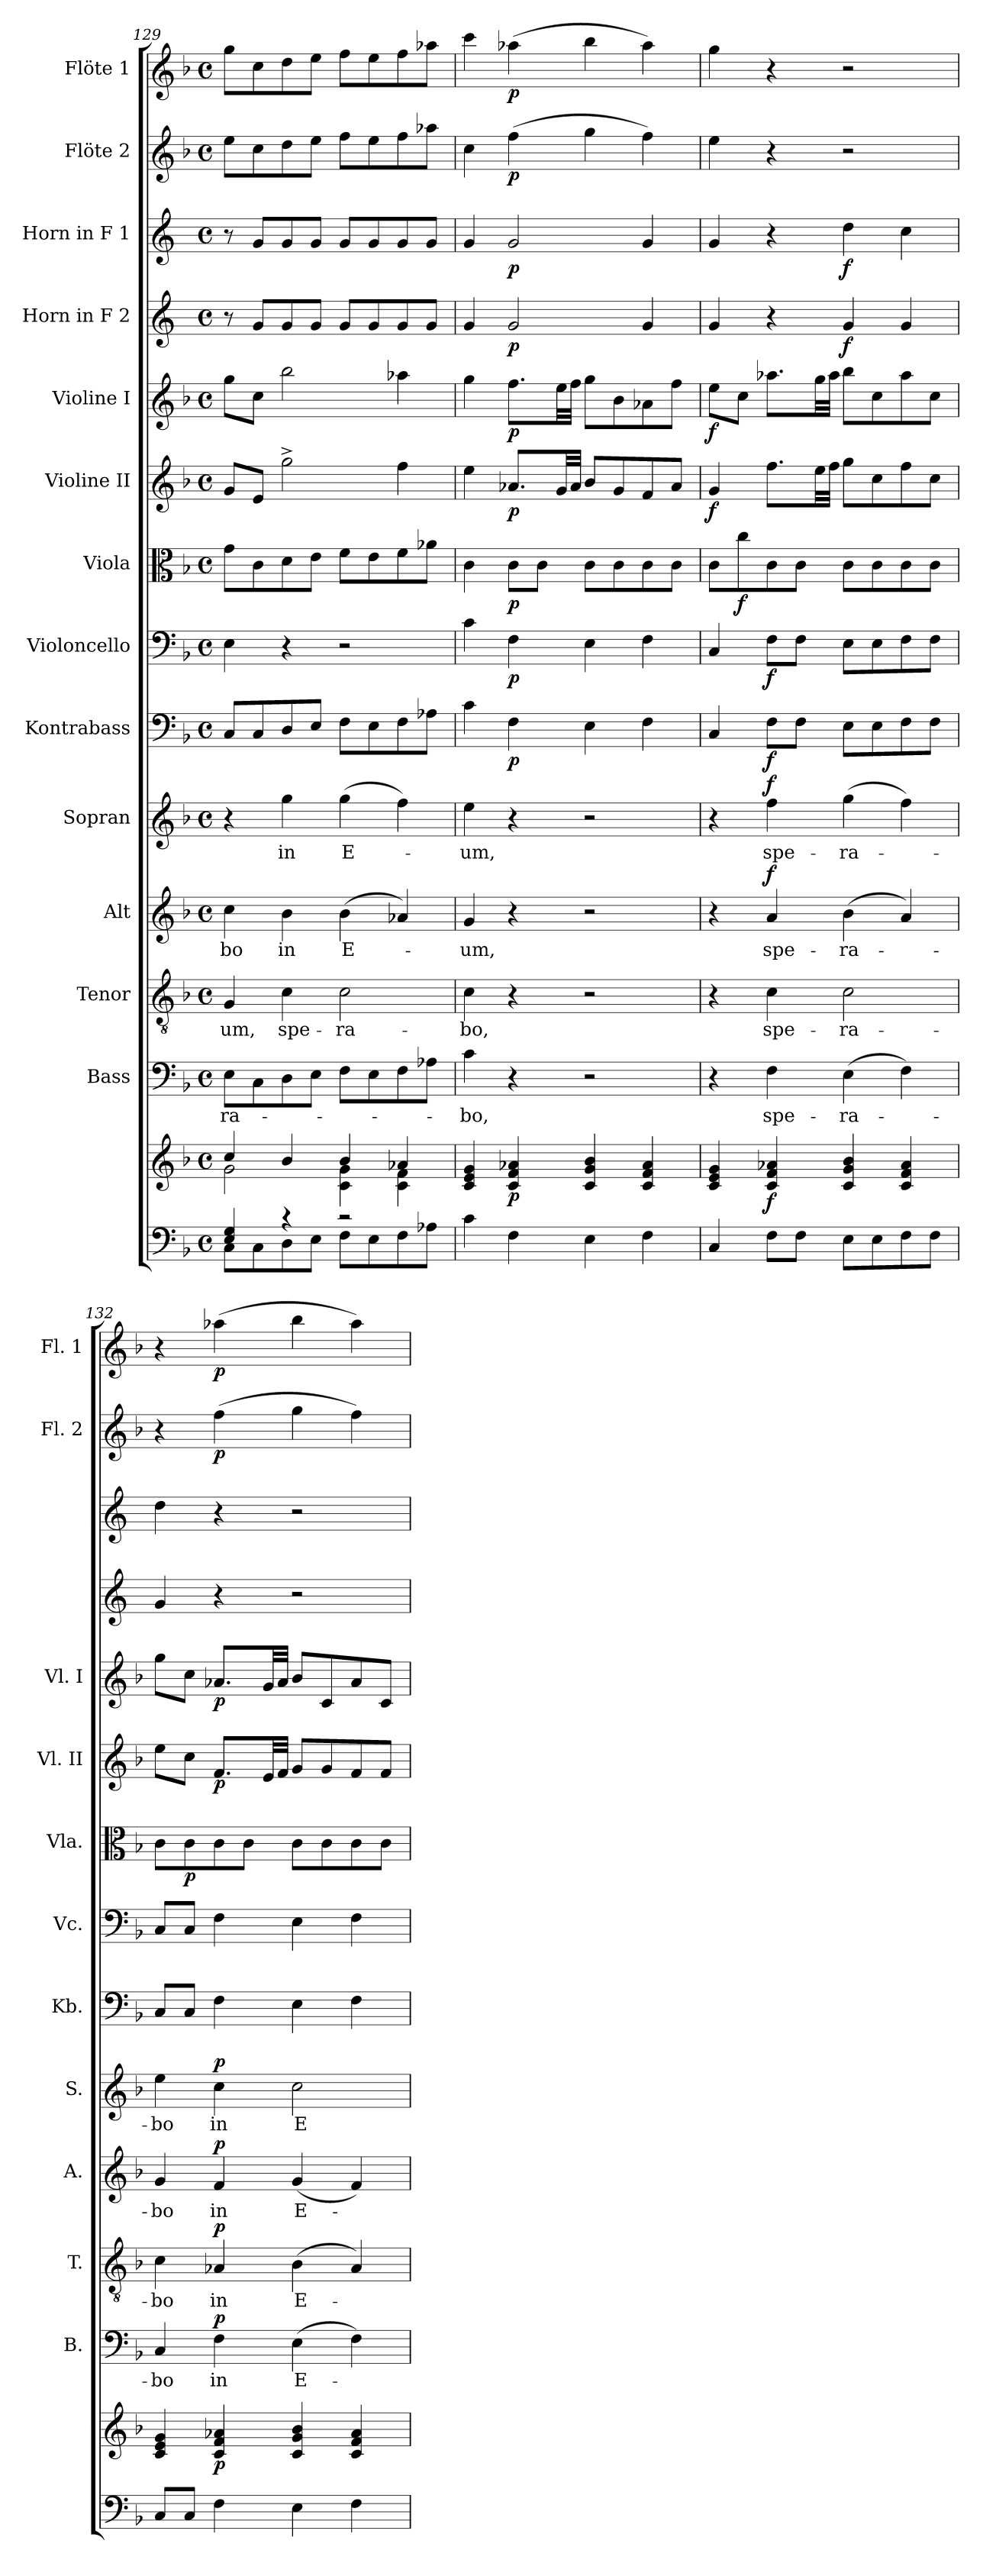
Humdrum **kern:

**kern	**kern	**dynam	**kern	**text	**dynam	**kern	**text	**dynam	**kern	**text	**dynam	**kern	**text	**dynam	**kern	**dynam	**kern	**dynam	**kern	**dynam	**kern	**dynam	**kern	**dynam	**kern	**dynam	**kern	**dynam	**kern	**dynam	**kern	**dynam
*part14	*part14	*part14	*part13	*part13	*part13	*part12	*part12	*part12	*part11	*part11	*part11	*part10	*part10	*part10	*part9	*part9	*part8	*part8	*part7	*part7	*part6	*part6	*part5	*part5	*part4	*part4	*part3	*part3	*part2	*part2	*part1	*part1
*staff15	*staff14	*staff14/15	*staff13	*staff13	*staff13	*staff12	*staff12	*staff12	*staff11	*staff11	*staff11	*staff10	*staff10	*staff10	*staff9	*staff9	*staff8	*staff8	*staff7	*staff7	*staff6	*staff6	*staff5	*staff5	*staff4	*staff4	*staff3	*staff3	*staff2	*staff2	*staff1	*staff1
*	*	*	*I"Bass	*	*	*I"Tenor	*	*	*I"Alt	*	*	*I"Sopran	*	*	*I"Kontrabass	*	*I"Violoncello	*	*I"Viola	*	*I"Violine II	*	*I"Violine I	*	*I"Horn in F 2	*	*I"Horn in F 1	*	*I"Flöte 2	*	*I"Flöte 1	*
*	*	*	*I'B.	*	*	*I'T.	*	*	*I'A.	*	*	*I'S.	*	*	*I'Kb.	*	*I'Vc.	*	*I'Vla.	*	*I'Vl. II	*	*I'Vl. I	*	*	*	*	*	*I'Fl. 2	*	*I'Fl. 1	*
*clefF4	*clefG2	*	*clefF4	*	*	*clefGv2	*	*	*clefG2	*	*	*clefG2	*	*	*clefF4	*	*clefF4	*	*clefC3	*	*clefG2	*	*clefG2	*	*clefG2	*	*clefG2	*	*clefG2	*	*clefG2	*
*	*	*	*	*	*	*	*	*	*	*	*	*	*	*	*ITrd7c12	*	*	*	*	*	*	*	*	*	*ITrd4c7	*	*ITrd4c7	*	*	*	*	*
*k[b-]	*k[b-]	*	*k[b-]	*	*	*k[b-]	*	*	*k[b-]	*	*	*k[b-]	*	*	*k[b-]	*	*k[b-]	*	*k[b-]	*	*k[b-]	*	*k[b-]	*	*k[b-]	*	*k[b-]	*	*k[b-]	*	*k[b-]	*
*F:	*F:	*	*F:	*	*	*F:	*	*	*F:	*	*	*F:	*	*	*F:	*	*F:	*	*F:	*	*F:	*	*F:	*	*F:	*	*F:	*	*F:	*	*F:	*
*M4/4	*M4/4	*	*M4/4	*	*	*M4/4	*	*	*M4/4	*	*	*M4/4	*	*	*M4/4	*	*M4/4	*	*M4/4	*	*M4/4	*	*M4/4	*	*M4/4	*	*M4/4	*	*M4/4	*	*M4/4	*
*met(c)	*met(c)	*	*met(c)	*	*	*met(c)	*	*	*met(c)	*	*	*met(c)	*	*	*met(c)	*	*met(c)	*	*met(c)	*	*met(c)	*	*met(c)	*	*met(c)	*	*met(c)	*	*met(c)	*	*met(c)	*
=129	=129	=129	=129	=129	=129	=129	=129	=129	=129	=129	=129	=129	=129	=129	=129	=129	=129	=129	=129	=129	=129	=129	=129	=129	=129	=129	=129	=129	=129	=129	=129	=129
*^	*^	*	*	*	*	*	*	*	*	*	*	*	*	*	*	*	*	*	*	*	*	*	*	*	*	*	*	*	*	*	*	*
!	!	!	!	!	!	!LO:LY:b	!	!	!LO:LY:b	!	!	!LO:LY:b	!	!	!	!	!	!	!	!	!	!	!	!	!	!	!	!	!	!	!	!	!	!
4E/ 4G/	8C\L	4cc/	2g\	.	8E\L	-ra-	.	4G/	-um,	.	4cc\	-bo	.	4r	.	.	8CC/L	.	4E\	.	8g\L	.	8g/L	.	8gg\L	.	8r	.	8r	.	8ee\L	.	8gg\L	.
.	8C\	.	.	.	8C\	.	.	.	.	.	.	.	.	.	.	.	8CC/	.	.	.	8c\	.	8e/J	.	8cc\J	.	8c/L	.	8c/L	.	8cc\	.	8cc\	.
!	!	!	!	!	!	!	!	!	!LO:LY:b	!	!	!LO:LY:b	!	!	!LO:LY:b	!	!	!	!	!	!	!	!	!	!	!	!	!	!	!	!	!	!	!
4rc	8D\	4b-/	.	.	8D\	.	.	4c\	spe-	.	4b-\	in	.	4gg\	in	.	8DD/	.	4r	.	8d\	.	2gg^>\	.	2bb-\	.	8c/	.	8c/	.	8dd\	.	8dd\	.
.	8E\J	.	.	.	8E\J	.	.	.	.	.	.	.	.	.	.	.	8EE/J	.	.	.	8e\J	.	.	.	.	.	8c/J	.	8c/J	.	8ee\J	.	8ee\J	.
!	!	!	!	!	!	!	!	!	!LO:LY:b	!	!	!LO:LY:b	!	!	!LO:LY:b	!	!	!	!	!	!	!	!	!	!	!	!	!	!	!	!	!	!	!
2rc	8F\L	4b-/	4c\ 4g\	.	8F\L	.	.	2c\	-ra-	.	(>4b-\	E-	.	(>4gg\	E-	.	8FF\L	.	2r	.	8f\L	.	.	.	.	.	8c/L	.	8c/L	.	8ff\L	.	8ff\L	.
.	8E\	.	.	.	8E\	.	.	.	.	.	.	.	.	.	.	.	8EE\	.	.	.	8e\	.	.	.	.	.	8c/	.	8c/	.	8ee\	.	8ee\	.
.	8F\	4a-X/	4c\ 4f\	.	8F\	.	.	.	.	.	4a-X/)	.	.	4ff\)	.	.	8FF\	.	.	.	8f\	.	4ff\	.	4aa-X\	.	8c/	.	8c/	.	8ff\	.	8ff\	.
.	8A-X\J	.	.	.	8A-X\J	.	.	.	.	.	.	.	.	.	.	.	8AA-X\J	.	.	.	8a-X\J	.	.	.	.	.	8c/J	.	8c/J	.	8aa-X\J	.	8aa-X\J	.
*	*	*v	*v	*	*	*	*	*	*	*	*	*	*	*	*	*	*	*	*	*	*	*	*	*	*	*	*	*	*	*	*	*	*	*
=130	=130	=130	=130	=130	=130	=130	=130	=130	=130	=130	=130	=130	=130	=130	=130	=130	=130	=130	=130	=130	=130	=130	=130	=130	=130	=130	=130	=130	=130	=130	=130	=130	=130
!	!	!	!	!	!LO:LY:b	!	!	!LO:LY:b	!	!	!LO:LY:b	!	!	!LO:LY:b	!	!	!	!	!	!	!	!	!	!	!	!	!	!	!	!	!	!	!
*v	*v	*	*	*	*	*	*	*	*	*	*	*	*	*	*	*	*	*	*	*	*	*	*	*	*	*	*	*	*	*	*	*	*
4c\	4c/ 4e/ 4g/	.	4c\	-bo,	.	4c\	-bo,	.	4g/	-um,	.	4ee\	-um,	.	4C\	.	4c\	.	4c\	.	4ee\	.	4gg\	.	4c/	.	4c/	.	4cc\	.	4ccc\	.
!	!	!LO:DY:b	!	!	!	!	!	!	!	!	!	!	!	!	!	!LO:DY:b	!	!LO:DY:b	!	!LO:DY:b	!	!LO:DY:b	!	!LO:DY:b	!	!LO:DY:b	!	!LO:DY:b	!	!LO:DY:b	!	!LO:DY:b
4F\	4c/ 4f/ 4a-X/	p	4r	.	.	4r	.	.	4r	.	.	4r	.	.	4FF\	p	4F\	p	8c\L	p	8.a-X/L	p	8.ff\L	p	2c/	p	2c/	p	(>4ff\	p	(>4aa-X\	p
.	.	.	.	.	.	.	.	.	.	.	.	.	.	.	.	.	.	.	8c\J	.	.	.	.	.	.	.	.	.	.	.	.	.
.	.	.	.	.	.	.	.	.	.	.	.	.	.	.	.	.	.	.	.	.	32g/LL	.	32ee\LL	.	.	.	.	.	.	.	.	.
.	.	.	.	.	.	.	.	.	.	.	.	.	.	.	.	.	.	.	.	.	32a-/JJJ	.	32ff\JJJ	.	.	.	.	.	.	.	.	.
4E\	4c/ 4g/ 4b-/	.	2r	.	.	2r	.	.	2r	.	.	2r	.	.	4EE\	.	4E\	.	8c\L	.	8b-/L	.	8gg\L	.	.	.	.	.	4gg\	.	4bb-\	.
.	.	.	.	.	.	.	.	.	.	.	.	.	.	.	.	.	.	.	8c\	.	8g/	.	8b-\	.	.	.	.	.	.	.	.	.
4F\	4c/ 4f/ 4a-/	.	.	.	.	.	.	.	.	.	.	.	.	.	4FF\	.	4F\	.	8c\	.	8f/	.	8a-X\	.	4c/	.	4c/	.	4ff\)	.	4aa-\)	.
.	.	.	.	.	.	.	.	.	.	.	.	.	.	.	.	.	.	.	8c\J	.	8a-/J	.	8ff\J	.	.	.	.	.	.	.	.	.
=131	=131	=131	=131	=131	=131	=131	=131	=131	=131	=131	=131	=131	=131	=131	=131	=131	=131	=131	=131	=131	=131	=131	=131	=131	=131	=131	=131	=131	=131	=131	=131	=131
!	!	!	!	!	!	!	!	!	!	!	!	!	!	!	!	!	!	!	!	!	!	!LO:DY:b	!	!LO:DY:b	!	!	!	!	!	!	!	!
4C/	4c/ 4e/ 4g/	.	4r	.	.	4r	.	.	4r	.	.	4r	.	.	4CC/	.	4C/	.	8c\L	.	4g/	f	8ee\L	f	4c/	.	4c/	.	4ee\	.	4gg\	.
!	!	!	!	!	!	!	!	!	!	!	!	!	!	!	!	!	!	!	!	!LO:DY:b	!	!	!	!	!	!	!	!	!	!	!	!
.	.	.	.	.	.	.	.	.	.	.	.	.	.	.	.	.	.	.	8cc\	f	.	.	8cc\J	.	.	.	.	.	.	.	.	.
!	!	!LO:DY:b	!	!LO:LY:b	!	!	!LO:LY:b	!	!	!LO:LY:b	!LO:DY:a	!	!LO:LY:b	!LO:DY:a	!	!LO:DY:b	!	!LO:DY:b	!	!	!	!	!	!	!	!	!	!	!	!	!	!
8F\L	4c/ 4f/ 4a-X/	f	4F\	spe-	.	4c\	spe-	.	4a/	spe-	f	4ff\	spe-	f	8FF\L	f	8F\L	f	8c\	.	8.ff\L	.	8.aa-X\L	.	4r	.	4r	.	4r	.	4r	.
8F\J	.	.	.	.	.	.	.	.	.	.	.	.	.	.	8FF\J	.	8F\J	.	8c\J	.	.	.	.	.	.	.	.	.	.	.	.	.
.	.	.	.	.	.	.	.	.	.	.	.	.	.	.	.	.	.	.	.	.	32ee\LL	.	32gg\LL	.	.	.	.	.	.	.	.	.
.	.	.	.	.	.	.	.	.	.	.	.	.	.	.	.	.	.	.	.	.	32ff\JJJ	.	32aa-\JJJ	.	.	.	.	.	.	.	.	.
!	!	!	!	!LO:LY:b	!	!	!LO:LY:b	!	!	!LO:LY:b	!	!	!LO:LY:b	!	!	!	!	!	!	!	!	!	!	!	!	!LO:DY:b	!	!LO:DY:b	!	!	!	!
8E\L	4c/ 4g/ 4b-/	.	(>4E\	-ra-	.	2c\	-ra-	.	(>4b-\	-ra-	.	(>4gg\	-ra-	.	8EE\L	.	8E\L	.	8c\L	.	8gg\L	.	8bb-\L	.	4c/	f	4g\	f	2r	.	2r	.
8E\	.	.	.	.	.	.	.	.	.	.	.	.	.	.	8EE\	.	8E\	.	8c\	.	8cc\	.	8cc\	.	.	.	.	.	.	.	.	.
8F\	4c/ 4f/ 4a-/	.	4F\)	.	.	.	.	.	4a/)	.	.	4ff\)	.	.	8FF\	.	8F\	.	8c\	.	8ff\	.	8aa-\	.	4c/	.	4f\	.	.	.	.	.
8F\J	.	.	.	.	.	.	.	.	.	.	.	.	.	.	8FF\J	.	8F\J	.	8c\J	.	8cc\J	.	8cc\J	.	.	.	.	.	.	.	.	.
=132	=132	=132	=132	=132	=132	=132	=132	=132	=132	=132	=132	=132	=132	=132	=132	=132	=132	=132	=132	=132	=132	=132	=132	=132	=132	=132	=132	=132	=132	=132	=132	=132
!	!	!	!	!LO:LY:b	!	!	!LO:LY:b	!	!	!LO:LY:b	!	!	!LO:LY:b	!	!	!	!	!	!	!	!	!	!	!	!	!	!	!	!	!	!	!
8C/L	4c/ 4e/ 4g/	.	4C/	-bo	.	4c\	-bo	.	4g/	-bo	.	4ee\	-bo	.	8CC/L	.	8C/L	.	8c\L	.	8ee\L	.	8gg\L	.	4c/	.	4g\	.	4r	.	4r	.
!	!	!	!	!	!	!	!	!	!	!	!	!	!	!	!	!	!	!	!	!LO:DY:b	!	!	!	!	!	!	!	!	!	!	!	!
8C/J	.	.	.	.	.	.	.	.	.	.	.	.	.	.	8CC/J	.	8C/J	.	8c\	p	8cc\J	.	8cc\J	.	.	.	.	.	.	.	.	.
!	!	!LO:DY:b	!	!LO:LY:b	!LO:DY:a	!	!LO:LY:b	!LO:DY:a	!	!LO:LY:b	!LO:DY:a	!	!LO:LY:b	!LO:DY:a	!	!	!	!	!	!	!	!LO:DY:b	!	!LO:DY:b	!	!	!	!	!	!LO:DY:b	!	!LO:DY:b
4F\	4c/ 4f/ 4a-X/	p	4F\	in	p	4A-X/	in	p	4f/	in	p	4cc\	in	p	4FF\	.	4F\	.	8c\	.	8.f/L	p	8.a-X/L	p	4r	.	4r	.	(>4ff\	p	(>4aa-X\	p
.	.	.	.	.	.	.	.	.	.	.	.	.	.	.	.	.	.	.	8c\J	.	.	.	.	.	.	.	.	.	.	.	.	.
.	.	.	.	.	.	.	.	.	.	.	.	.	.	.	.	.	.	.	.	.	32e/LL	.	32g/LL	.	.	.	.	.	.	.	.	.
.	.	.	.	.	.	.	.	.	.	.	.	.	.	.	.	.	.	.	.	.	32f/JJJ	.	32a-/JJJ	.	.	.	.	.	.	.	.	.
!	!	!	!	!LO:LY:b	!	!	!LO:LY:b	!	!	!LO:LY:b	!	!	!LO:LY:b	!	!	!	!	!	!	!	!	!	!	!	!	!	!	!	!	!	!	!
4E\	4c/ 4g/ 4b-/	.	(>4E\	E-	.	(>4B-\	E-	.	(<4g/	E-	.	2cc\	E-	.	4EE\	.	4E\	.	8c\L	.	8g/L	.	8b-/L	.	2r	.	2r	.	4gg\	.	4bb-\	.
.	.	.	.	.	.	.	.	.	.	.	.	.	.	.	.	.	.	.	8c\	.	8g/	.	8c/	.	.	.	.	.	.	.	.	.
4F\	4c/ 4f/ 4a-/	.	4F\)	.	.	4A-/)	.	.	4f/)	.	.	.	.	.	4FF\	.	4F\	.	8c\	.	8f/	.	8a-/	.	.	.	.	.	4ff\)	.	4aa-\)	.
.	.	.	.	.	.	.	.	.	.	.	.	.	.	.	.	.	.	.	8c\J	.	8f/J	.	8c/J	.	.	.	.	.	.	.	.	.
=	=	=	=	=	=	=	=	=	=	=	=	=	=	=	=	=	=	=	=	=	=	=	=	=	=	=	=	=	=	=	=	=
*-	*-	*-	*-	*-	*-	*-	*-	*-	*-	*-	*-	*-	*-	*-	*-	*-	*-	*-	*-	*-	*-	*-	*-	*-	*-	*-	*-	*-	*-	*-	*-	*-
